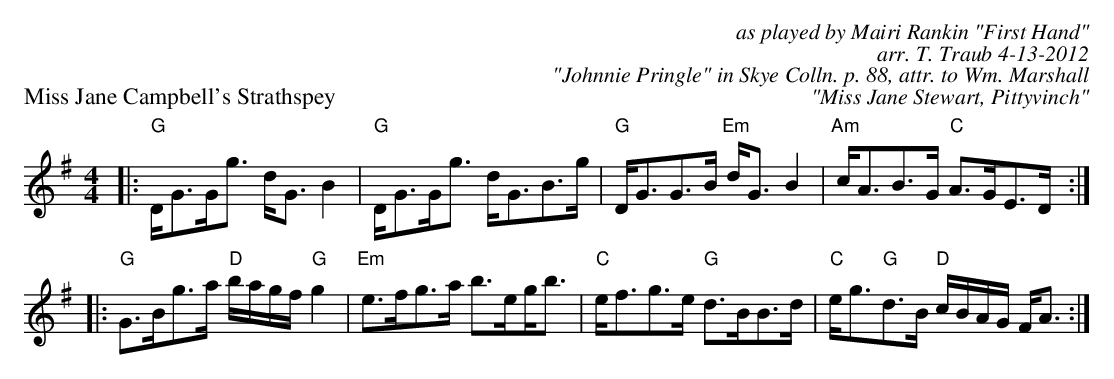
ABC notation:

X:1
P: Miss Jane Campbell's Strathspey
C: as played by Mairi Rankin "First Hand"
C: arr. T. Traub 4-13-2012
C: "Johnnie Pringle" in Skye Colln. p. 88, attr. to Wm. Marshall
C: "Miss Jane Stewart, Pittyvinch"
M: 4/4
L: 1/8
K: G
|: "G"D<GG<g d<G B2 | "G"D<GG<g d<GB>g | "G"D<GG>B "Em"d<G B2 | "Am"c<AB>G "C"A>GE>D :|
|: "G"G>Bg>a "D"b/a/g/f/ "G"g2 | "Em"e>fg>a b>e!beambr1!g<b | "C"e<fg>e "G"d>BB>d | "C"e<g"G"d>B "D"c/B/A/G/ F<A :|
